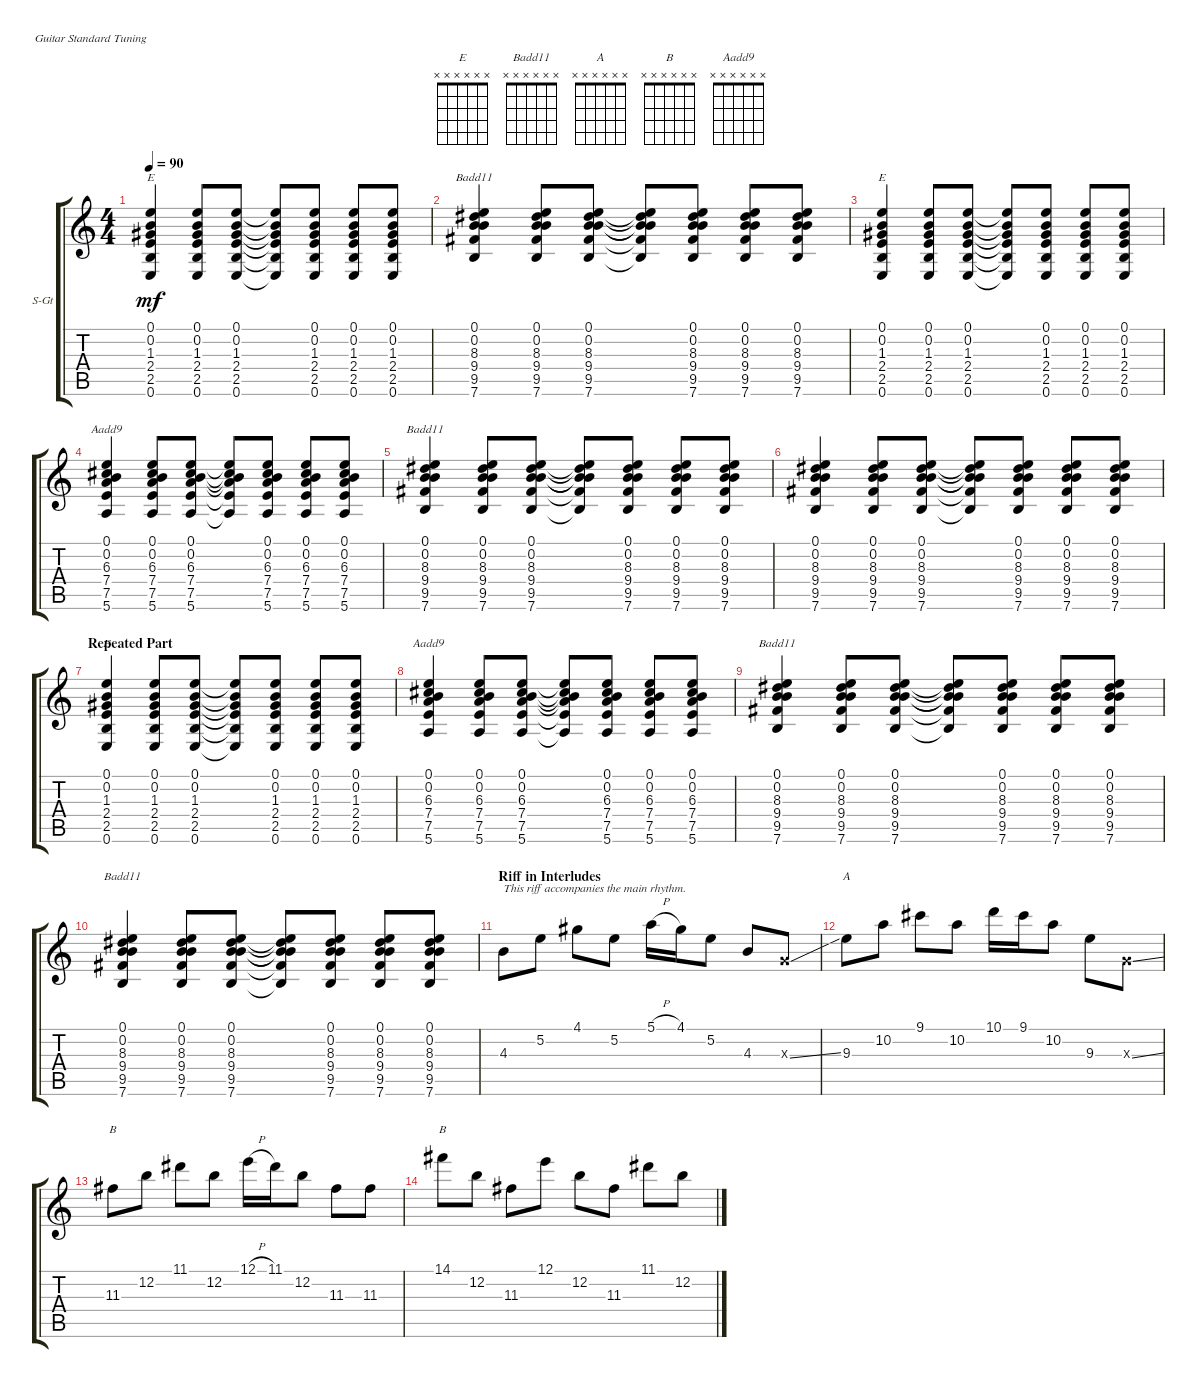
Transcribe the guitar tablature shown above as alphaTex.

\defaultSystemsLayout 4
\bracketExtendMode groupsimilarinstruments
\firstSystemTrackNameOrientation horizontal
\otherSystemsTrackNameOrientation horizontal
\track ("Steel Guitar" "S-Gt") {instrument acousticguitarsteel}
\staff {score tabs}
\tuning (E4 B3 G3 D3 A2 E2)
\chord ("E" x x x x x x)
\chord ("Badd11" x x x x x x)
\chord ("A" x x x x x x)
\chord ("B" x x x x x x)
\chord ("Aadd9" x x x x x x)
\ts (4 4)
\tempo 90
\clef g2
\ks c
(0.6 2.5 2.4 1.3 0.2 0.1).4{ch "E" dy mf} (0.6 2.5 2.4 1.3 0.2 0.1).8 (0.6 2.5 2.4 1.3 0.2 0.1).8 (0.6{t} 2.5{t} 2.4{t} 1.3{t} 0.2{t} 0.1{t}).8 (0.6 2.5 2.4 1.3 0.2 0.1).8 (0.6 2.5 2.4 1.3 0.2 0.1).8 (0.6 2.5 2.4 1.3 0.2 0.1).8 |
(7.6 9.5 9.4 8.3 0.2 0.1).4{ch "Badd11"} (7.6 9.5 9.4 8.3 0.2 0.1).8 (7.6 9.5 9.4 8.3 0.2 0.1).8 (7.6{t} 9.5{t} 9.4{t} 8.3{t} 0.2{t} 0.1{t}).8 (7.6 9.5 9.4 8.3 0.2 0.1).8 (7.6 9.5 9.4 8.3 0.2 0.1).8 (7.6 9.5 9.4 8.3 0.2 0.1).8 |
(0.6 2.5 2.4 1.3 0.2 0.1).4{ch "E"} (0.6 2.5 2.4 1.3 0.2 0.1).8 (0.6 2.5 2.4 1.3 0.2 0.1).8 (0.6{t} 2.5{t} 2.4{t} 1.3{t} 0.2{t} 0.1{t}).8 (0.6 2.5 2.4 1.3 0.2 0.1).8 (0.6 2.5 2.4 1.3 0.2 0.1).8 (0.6 2.5 2.4 1.3 0.2 0.1).8 |
(5.6 7.5 7.4 6.3 0.2 0.1).4{ch "Aadd9"} (5.6 7.5 7.4 6.3 0.2 0.1).8 (5.6 7.5 7.4 6.3 0.2 0.1).8 (5.6{t} 7.5{t} 7.4{t} 6.3{t} 0.2{t} 0.1{t}).8 (5.6 7.5 7.4 6.3 0.2 0.1).8 (5.6 7.5 7.4 6.3 0.2 0.1).8 (5.6 7.5 7.4 6.3 0.2 0.1).8 |
(7.6 9.5 9.4 8.3 0.2 0.1).4{ch "Badd11"} (7.6 9.5 9.4 8.3 0.2 0.1).8 (7.6 9.5 9.4 8.3 0.2 0.1).8 (7.6{t} 9.5{t} 9.4{t} 8.3{t} 0.2{t} 0.1{t}).8 (7.6 9.5 9.4 8.3 0.2 0.1).8 (7.6 9.5 9.4 8.3 0.2 0.1).8 (7.6 9.5 9.4 8.3 0.2 0.1).8 |
(7.6 9.5 9.4 8.3 0.2 0.1).4 (7.6 9.5 9.4 8.3 0.2 0.1).8 (7.6 9.5 9.4 8.3 0.2 0.1).8 (7.6{t} 9.5{t} 9.4{t} 8.3{t} 0.2{t} 0.1{t}).8 (7.6 9.5 9.4 8.3 0.2 0.1).8 (7.6 9.5 9.4 8.3 0.2 0.1).8 (7.6 9.5 9.4 8.3 0.2 0.1).8 |
\section ("" "Repeated Part")
(0.6 2.5 2.4 1.3 0.2 0.1).4{ch "E"} (0.6 2.5 2.4 1.3 0.2 0.1).8 (0.6 2.5 2.4 1.3 0.2 0.1).8 (0.6{t} 2.5{t} 2.4{t} 1.3{t} 0.2{t} 0.1{t}).8 (0.6 2.5 2.4 1.3 0.2 0.1).8 (0.6 2.5 2.4 1.3 0.2 0.1).8 (0.6 2.5 2.4 1.3 0.2 0.1).8 |
(5.6 7.5 7.4 6.3 0.2 0.1).4{ch "Aadd9"} (5.6 7.5 7.4 6.3 0.2 0.1).8 (5.6 7.5 7.4 6.3 0.2 0.1).8 (5.6{t} 7.5{t} 7.4{t} 6.3{t} 0.2{t} 0.1{t}).8 (5.6 7.5 7.4 6.3 0.2 0.1).8 (5.6 7.5 7.4 6.3 0.2 0.1).8 (5.6 7.5 7.4 6.3 0.2 0.1).8 |
(7.6 9.5 9.4 8.3 0.2 0.1).4{ch "Badd11"} (7.6 9.5 9.4 8.3 0.2 0.1).8 (7.6 9.5 9.4 8.3 0.2 0.1).8 (7.6{t} 9.5{t} 9.4{t} 8.3{t} 0.2{t} 0.1{t}).8 (7.6 9.5 9.4 8.3 0.2 0.1).8 (7.6 9.5 9.4 8.3 0.2 0.1).8 (7.6 9.5 9.4 8.3 0.2 0.1).8 |
(7.6 9.5 9.4 8.3 0.2 0.1).4{ch "Badd11"} (7.6 9.5 9.4 8.3 0.2 0.1).8 (7.6 9.5 9.4 8.3 0.2 0.1).8 (7.6{t} 9.5{t} 9.4{t} 8.3{t} 0.2{t} 0.1{t}).8 (7.6 9.5 9.4 8.3 0.2 0.1).8 (7.6 9.5 9.4 8.3 0.2 0.1).8 (7.6 9.5 9.4 8.3 0.2 0.1).8 |
\section ("" "Riff in Interludes")
4.3.8{txt "This riff accompanies the main rhythm."} 5.2.8 4.1.8 5.2.8 5.1{h}.16 4.1.16 5.2.8 4.3.8 0.3{ss x}.8 |
9.3.8{ch "A"} 10.2.8 9.1.8 10.2.8 10.1.16 9.1.16 10.2.8 9.3.8 0.3{ss x}.8 |
11.3.8{ch "B"} 12.2.8 11.1.8 12.2.8 12.1{h}.16 11.1.16 12.2.8 11.3.8 11.3.8 |
14.1.8{ch "B"} 12.2.8 11.3.8 12.1.8 12.2.8 11.3.8 11.1.8 12.2.8
